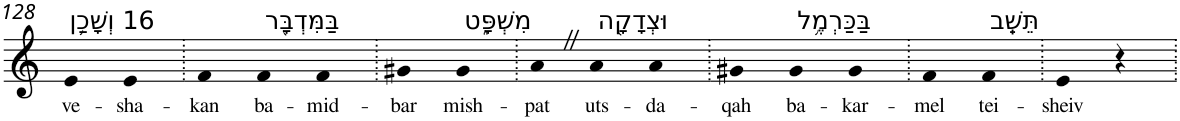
**kern	**text
*part1	*part1
*staff1	*staff1
*I"Piano	*
*I'Pno	*
!!LO:PB:g=z
*clefG2	*
*k[]	*
=128	=128
!LO:TX:a:t=16 וְשָׁכַ֥ן	!
!	!LO:LY:b
4e	ve-
!	!LO:LY:b
4e	-sha-
=129.	=129.
!	!LO:LY:b
4f	-kan
!LO:TX:a:t=בַּמִּדְבָּ֖ר	!
!	!LO:LY:b
4f	ba-
!	!LO:LY:b
4f	-mid-
=130.	=130.
!	!LO:LY:b
4g#X	-bar
!LO:TX:a:t=מִשְׁפָּ֑ט	!
!	!LO:LY:b
4g#	mish-
=131.	=131.
!	!LO:LY:b
4aZ	-pat
!LO:TX:a:t=וּצְדָקָ֖ה	!
!	!LO:LY:b
4a	uts-
!	!LO:LY:b
4a	-da-
=132.	=132.
!	!LO:LY:b
4g#X	-qah
!LO:TX:a:t=בַּכַּרְמֶ֥ל	!
!	!LO:LY:b
4g#	ba-
!	!LO:LY:b
4g#	-kar-
=133.	=133.
!	!LO:LY:b
4f	-mel
!LO:TX:a:t=תֵּשֵֽׁב	!
!	!LO:LY:b
4f	tei-
=134.	=134.
!	!LO:LY:b
4e	-sheiv
4r	.
=.	=.
*-	*-
